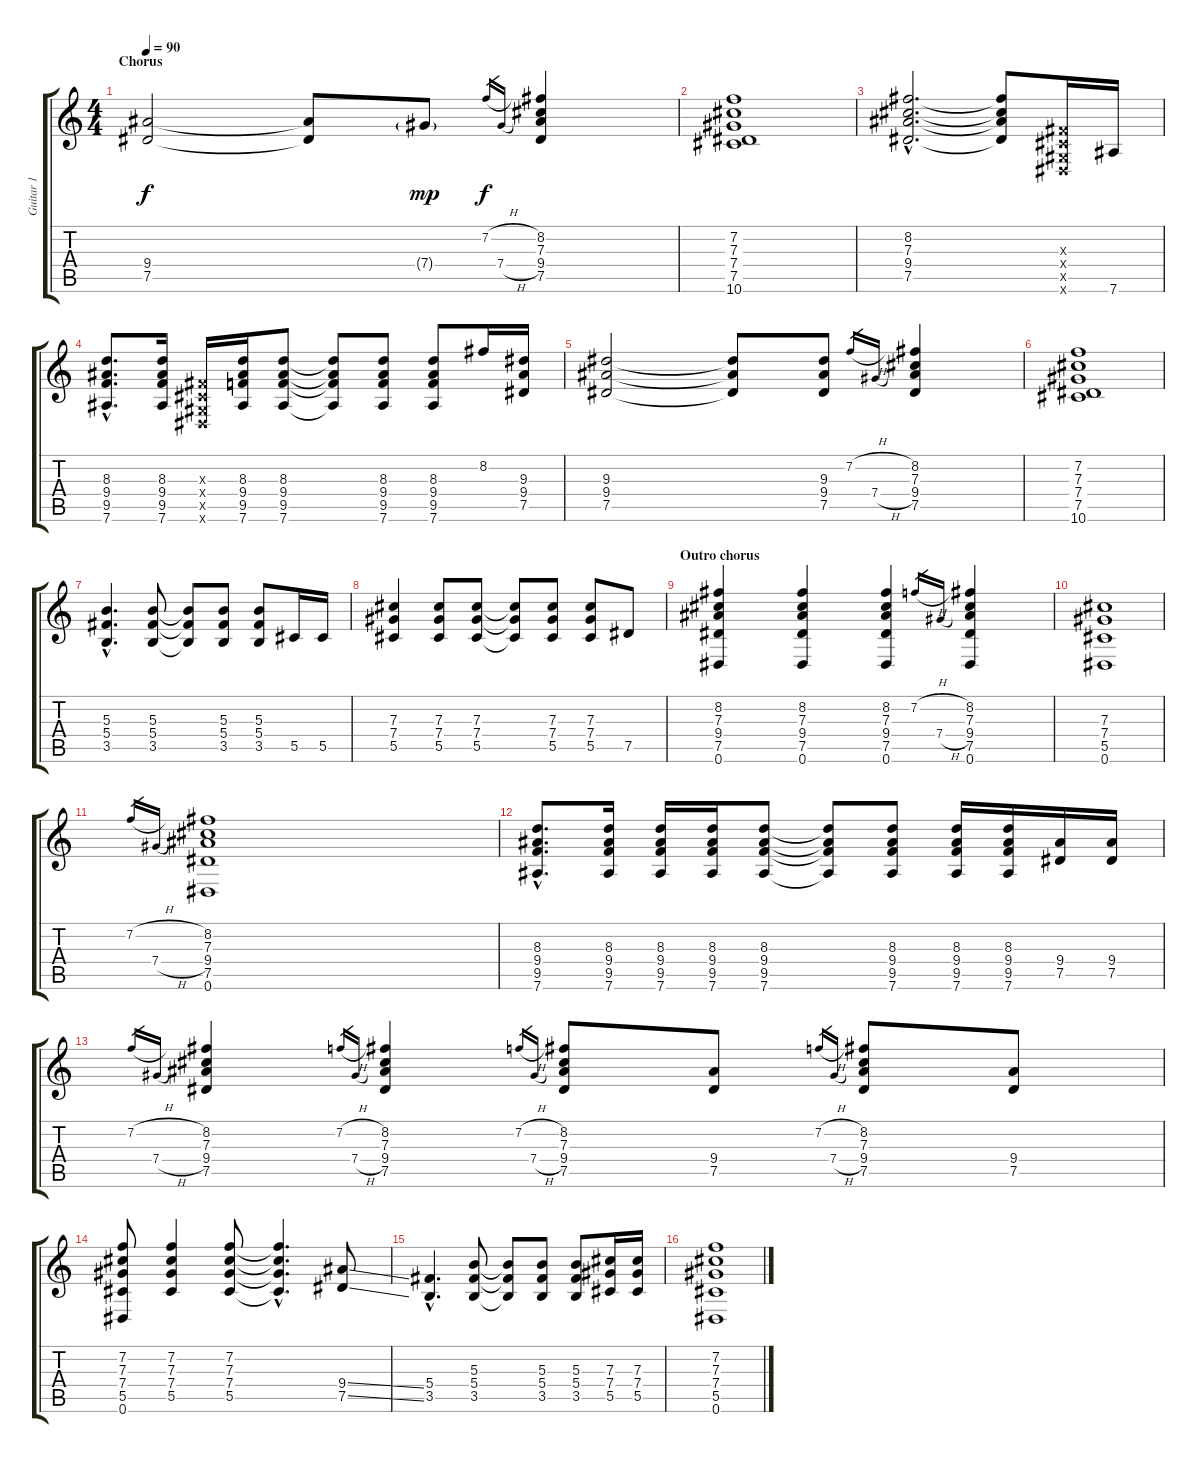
\track ("Guitar 1" "Guitar 1") {instrument electricguitarjazz}
\staff {score tabs}
\tuning (Eb4 Bb3 Gb3 Db3 Ab2 Eb2) {hide}
\ts (4 4)
\section ("" "Chorus")
\tempo 90
\clef g2
\ks c
(9.4 7.5).2{dy f} (9.4{t} 7.5{t}).8 7.4{g}.8{dy mp} 7.2{h}.16{gr dy f} 7.4{h}.16{gr} (8.2 7.3 9.4 7.5).4 |
(7.2 7.3 7.4 7.5 10.6).1 |
(8.2{hac} 7.3{hac} 9.4{hac} 7.5{hac}).2{d} (8.2{t} 7.3{t} 9.4{t} 7.5{t}).8 (0.3{x} 0.4{x} 0.5{x} 0.6{x}).16 7.6.16 |
(8.3{hac} 9.4{hac} 9.5{hac} 7.6{hac}).8{d} (8.3 9.4 9.5 7.6).16 (0.3{x} 0.4{x} 0.5{x} 0.6{x}).16 (8.3 9.4 9.5 7.6).16 (8.3 9.4 9.5 7.6).8 (8.3{t} 9.4{t} 9.5{t} 7.6{t}).8 (8.3 9.4 9.5 7.6).8 (8.3 9.4 9.5 7.6).8 8.2.16 (9.3 9.4 7.5).16 |
(9.3 9.4 7.5).2 (9.3{t} 9.4{t} 7.5{t}).8 (9.3 9.4 7.5).8 7.2{h}.16{gr} 7.4{h}.16{gr} (8.2 7.3 9.4 7.5).4 |
(7.2 7.3 7.4 7.5 10.6).1 |
(5.3{hac} 5.4{hac} 3.5{hac}).4{d} (5.3 5.4 3.5).8 (5.3{t} 5.4{t} 3.5{t}).8 (5.3 5.4 3.5).8 (5.3 5.4 3.5).8 5.5.16 5.5.16 |
(7.3 7.4 5.5).4 (7.3 7.4 5.5).8 (7.3 7.4 5.5).8 (7.3{t} 7.4{t} 5.5{t}).8 (7.3 7.4 5.5).8 (7.3 7.4 5.5).8 7.5.8 |
\section ("" "Outro chorus")
(8.2 7.3 9.4 7.5 0.6).4 (8.2 7.3 9.4 7.5 0.6).4 (8.2 7.3 9.4 7.5 0.6).4 7.2{h}.16{gr} 7.4{h}.16{gr} (8.2 7.3 9.4 7.5 0.6).4 |
(7.3 7.4 5.5 0.6).1 |
7.2{h}.16{gr} 7.4{h}.16{gr} (8.2 7.3 9.4 7.5 0.6).1 |
(8.3{hac} 9.4{hac} 9.5{hac} 7.6{hac}).8{d} (8.3 9.4 9.5 7.6).16 (8.3 9.4 9.5 7.6).16 (8.3 9.4 9.5 7.6).16 (8.3 9.4 9.5 7.6).8 (8.3{t} 9.4{t} 9.5{t} 7.6{t}).8 (8.3 9.4 9.5 7.6).8 (8.3 9.4 9.5 7.6).16 (8.3 9.4 9.5 7.6).16 (9.4 7.5).16 (9.4 7.5).16 |
7.2{h}.16{gr} 7.4{h}.16{gr} (8.2 7.3 9.4 7.5).4 7.2{h}.16{gr} 7.4{h}.16{gr} (8.2 7.3 9.4 7.5).4 7.2{h}.16{gr} 7.4{h}.16{gr} (8.2 7.3 9.4 7.5).8 (9.4 7.5).8 7.2{h}.16{gr} 7.4{h}.16{gr} (8.2 7.3 9.4 7.5).8 (9.4 7.5).8 |
(7.2 7.3 7.4 5.5 0.6).8 (7.2 7.3 7.4 5.5).4 (7.2 7.3 7.4 5.5).8 (7.2{hac t} 7.3{hac t} 7.4{hac t} 5.5{hac t}).4{d} (9.4{ss} 7.5{ss}).8 |
(5.4{hac} 3.5{hac}).4{d} (5.3 5.4 3.5).8 (5.3{t} 5.4{t} 3.5{t}).8 (5.3 5.4 3.5).8 (5.3 5.4 3.5).8 (7.3 7.4 5.5).16 (7.3 7.4 5.5).16 |
(7.2 7.3 7.4 5.5 0.6).1
